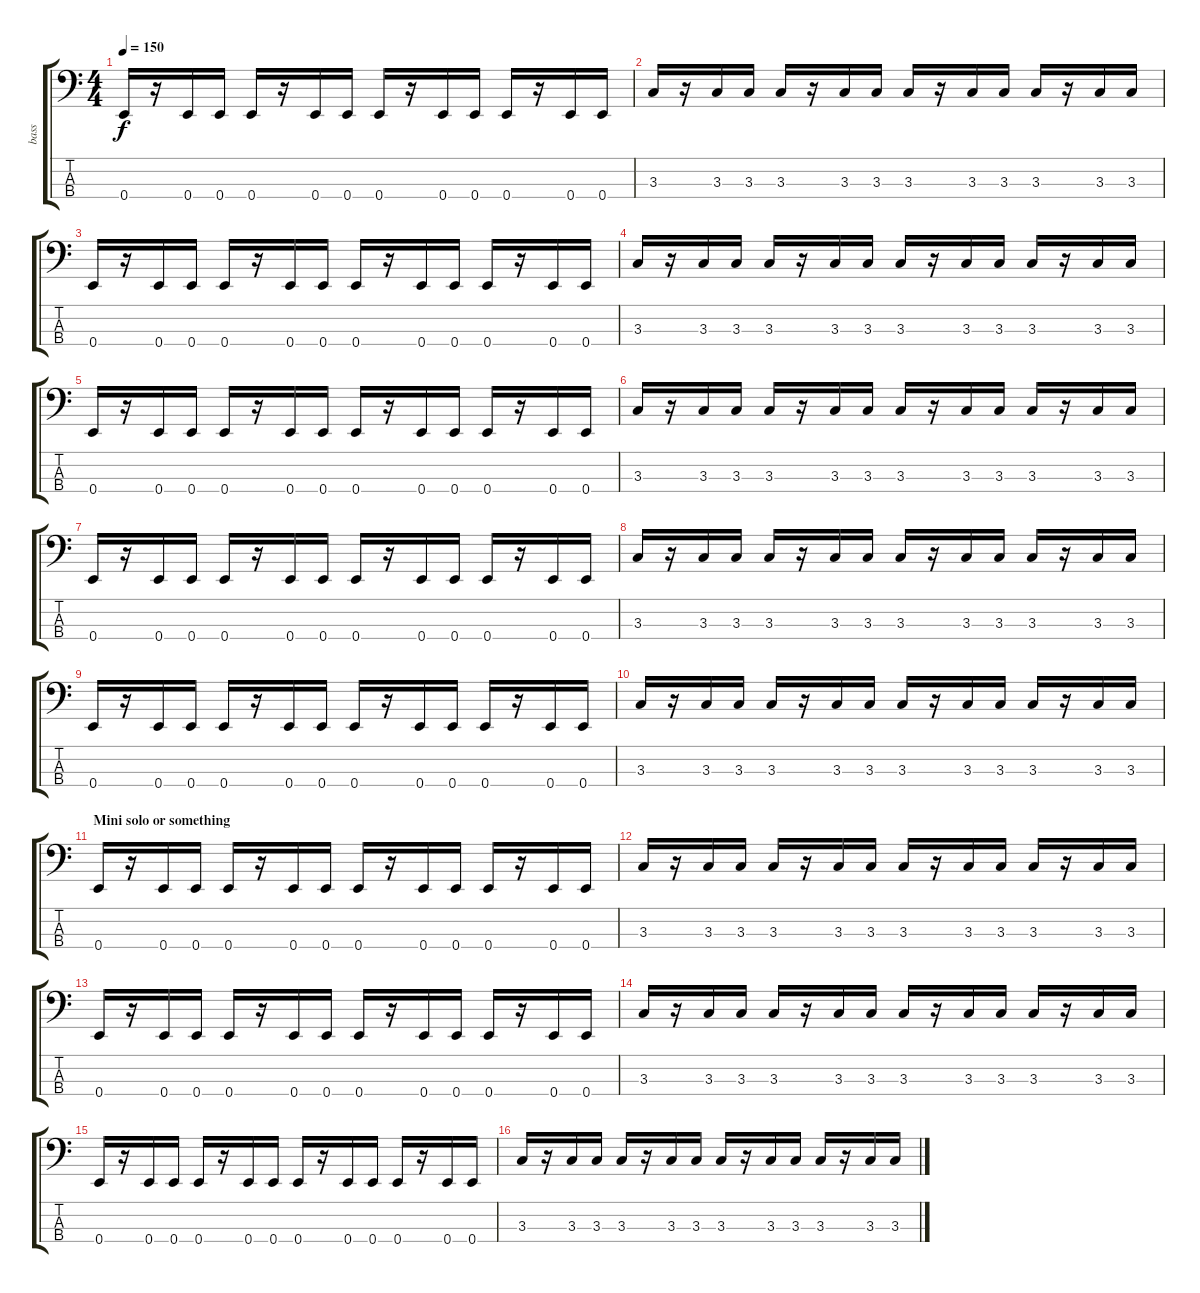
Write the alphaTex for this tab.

\track ("bass" "bass") {instrument electricbassfinger}
\staff {score tabs}
\tuning (G2 D2 A1 E1) {hide}
\ts (4 4)
\tempo 150
\clef f4
\ks c
0.4.16{dy f volume 16} r.16 0.4.16 0.4.16 0.4.16 r.16 0.4.16 0.4.16 0.4.16 r.16 0.4.16 0.4.16 0.4.16 r.16 0.4.16 0.4.16 |
3.3.16 r.16 3.3.16 3.3.16 3.3.16 r.16 3.3.16 3.3.16 3.3.16 r.16 3.3.16 3.3.16 3.3.16 r.16 3.3.16 3.3.16 |
0.4.16{volume 16} r.16 0.4.16 0.4.16 0.4.16 r.16 0.4.16 0.4.16 0.4.16 r.16 0.4.16 0.4.16 0.4.16 r.16 0.4.16 0.4.16 |
3.3.16 r.16 3.3.16 3.3.16 3.3.16 r.16 3.3.16 3.3.16 3.3.16 r.16 3.3.16 3.3.16 3.3.16 r.16 3.3.16 3.3.16 |
0.4.16{volume 16} r.16 0.4.16 0.4.16 0.4.16 r.16 0.4.16 0.4.16 0.4.16 r.16 0.4.16 0.4.16 0.4.16 r.16 0.4.16 0.4.16 |
3.3.16 r.16 3.3.16 3.3.16 3.3.16 r.16 3.3.16 3.3.16 3.3.16 r.16 3.3.16 3.3.16 3.3.16 r.16 3.3.16 3.3.16 |
0.4.16{volume 16} r.16 0.4.16 0.4.16 0.4.16 r.16 0.4.16 0.4.16 0.4.16 r.16 0.4.16 0.4.16 0.4.16 r.16 0.4.16 0.4.16 |
3.3.16 r.16 3.3.16 3.3.16 3.3.16 r.16 3.3.16 3.3.16 3.3.16 r.16 3.3.16 3.3.16 3.3.16 r.16 3.3.16 3.3.16 |
0.4.16{volume 16} r.16 0.4.16 0.4.16 0.4.16 r.16 0.4.16 0.4.16 0.4.16 r.16 0.4.16 0.4.16 0.4.16 r.16 0.4.16 0.4.16 |
3.3.16 r.16 3.3.16 3.3.16 3.3.16 r.16 3.3.16 3.3.16 3.3.16 r.16 3.3.16 3.3.16 3.3.16 r.16 3.3.16 3.3.16 |
\section ("" "Mini solo or something")
0.4.16{volume 16} r.16 0.4.16 0.4.16 0.4.16 r.16 0.4.16 0.4.16 0.4.16 r.16 0.4.16 0.4.16 0.4.16 r.16 0.4.16 0.4.16 |
3.3.16 r.16 3.3.16 3.3.16 3.3.16 r.16 3.3.16 3.3.16 3.3.16 r.16 3.3.16 3.3.16 3.3.16 r.16 3.3.16 3.3.16 |
0.4.16{volume 16} r.16 0.4.16 0.4.16 0.4.16 r.16 0.4.16 0.4.16 0.4.16 r.16 0.4.16 0.4.16 0.4.16 r.16 0.4.16 0.4.16 |
3.3.16 r.16 3.3.16 3.3.16 3.3.16 r.16 3.3.16 3.3.16 3.3.16 r.16 3.3.16 3.3.16 3.3.16 r.16 3.3.16 3.3.16 |
0.4.16{volume 16} r.16 0.4.16 0.4.16 0.4.16 r.16 0.4.16 0.4.16 0.4.16 r.16 0.4.16 0.4.16 0.4.16 r.16 0.4.16 0.4.16 |
3.3.16 r.16 3.3.16 3.3.16 3.3.16 r.16 3.3.16 3.3.16 3.3.16 r.16 3.3.16 3.3.16 3.3.16 r.16 3.3.16 3.3.16
